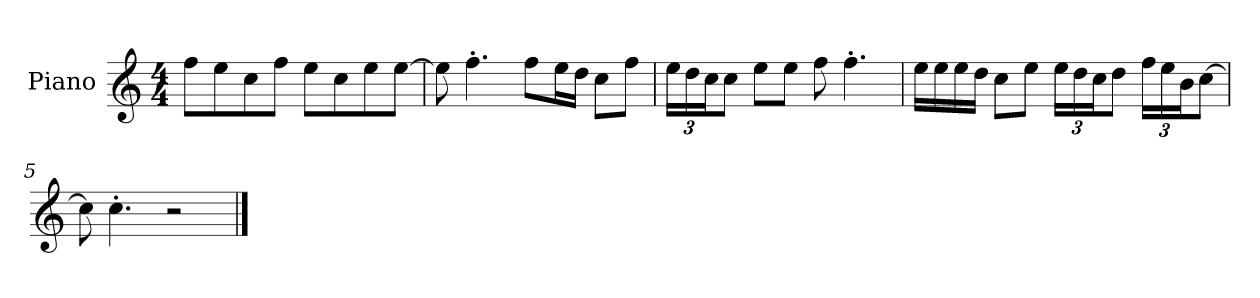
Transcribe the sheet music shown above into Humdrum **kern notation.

**kern
*part1
*staff1
*I"Piano
*I'P-no
*clefG2
*k[]
*M4/4
*MM90
=1
8ff\L
8ee\
8cc\
8ff\J
8ee\L
8cc\
8ee\
[8ee\J
=2
8ee\]
4.ff'\
8ff\L
16ee\L
16dd\JJ
8cc\L
8ff\J
=3
*Xbrackettup
24ee\LL
24dd\
24cc\J
8cc\J
8ee\L
8ee\J
8ff\
4.ff'\
=4
16ee\LL
16ee\
16ee\
16dd\JJ
8cc\L
8ee\J
24ee\LL
24dd\
24cc\J
8dd\J
24ff\LL
24ee\
24b\J
[8cc\J
!!LO:LB:g=z
=5
8cc\]
4.cc'\
2r
==
*-
